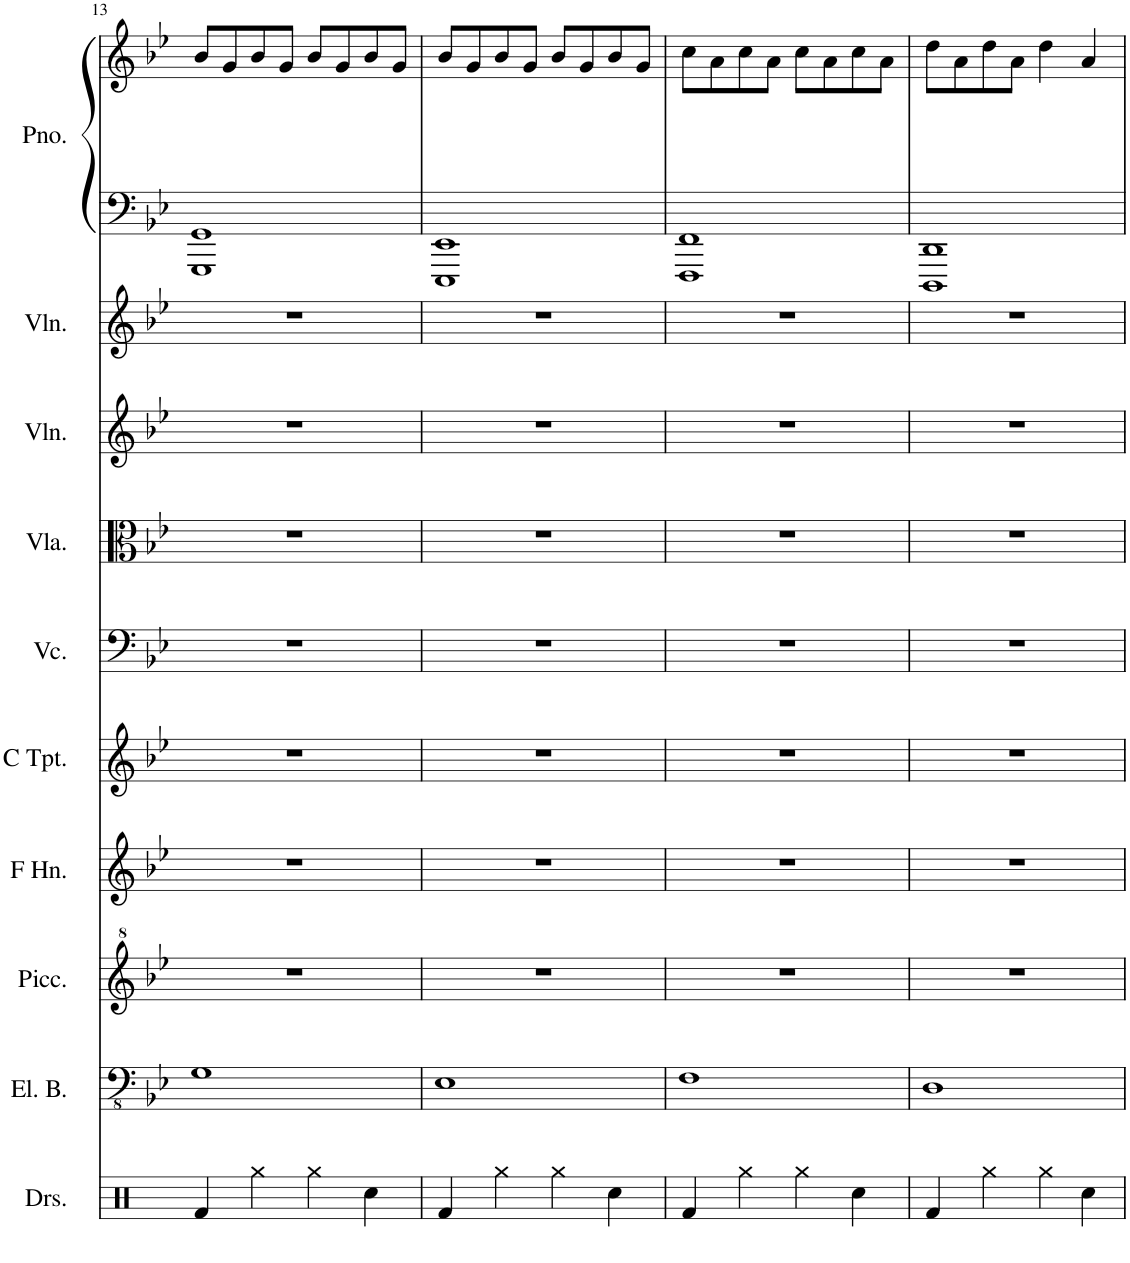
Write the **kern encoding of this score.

**kern	**kern	**kern	**kern	**kern	**kern	**kern	**kern	**kern	**kern	**kern
*part10	*part9	*part8	*part7	*part6	*part5	*part4	*part3	*part2	*part1	*part1
*staff11	*staff10	*staff9	*staff8	*staff7	*staff6	*staff5	*staff4	*staff3	*staff2	*staff1
*I"Drumset	*I"Electric Bass	*I"Piccolo	*I"Horn in F	*I"C Trumpet	*I"Violoncello	*I"Viola	*I"Violin	*I"Violin	*I"Piano	*
*I'Drs.	*I'El. B.	*I'Picc.	*	*I'C Tpt.	*I'Vc.	*I'Vla.	*I'Vln.	*I'Vln.	*I'Pno.	*
!!LO:PB:g=z
*clefX	*clefFv4	*clefG^2	*clefG2	*clefG2	*clefF4	*clefC3	*clefG2	*clefG2	*clefF4	*clefG2
*	*	*ITrd-7c-12	*ITrd4c7	*	*	*	*	*	*	*
*k[]	*k[b-e-]	*k[b-e-]	*k[b-e-]	*k[b-e-]	*k[b-e-]	*k[b-e-]	*k[b-e-]	*k[b-e-]	*k[b-e-]	*k[b-e-]
*M4/4	*M4/4	*M4/4	*M4/4	*M4/4	*M4/4	*M4/4	*M4/4	*M4/4	*M4/4	*M4/4
=13	=13	=13	=13	=13	=13	=13	=13	=13	=13	=13
*	*	*	*	*	*	*	*	*	*^	*
4Rf/	1GG	1r	1r	1r	1r	1r	1r	1r	1GG	1GGG	8b-/L
.	.	.	.	.	.	.	.	.	.	.	8g/
4Rgg\	.	.	.	.	.	.	.	.	.	.	8b-/
.	.	.	.	.	.	.	.	.	.	.	8g/J
4Rgg\	.	.	.	.	.	.	.	.	.	.	8b-/L
.	.	.	.	.	.	.	.	.	.	.	8g/
4Rcc\	.	.	.	.	.	.	.	.	.	.	8b-/
.	.	.	.	.	.	.	.	.	.	.	8g/J
=14	=14	=14	=14	=14	=14	=14	=14	=14	=14	=14	=14
4Rf/	1EE-	1r	1r	1r	1r	1r	1r	1r	1EE-	1EEE-	8b-/L
.	.	.	.	.	.	.	.	.	.	.	8g/
4Rgg\	.	.	.	.	.	.	.	.	.	.	8b-/
.	.	.	.	.	.	.	.	.	.	.	8g/J
4Rgg\	.	.	.	.	.	.	.	.	.	.	8b-/L
.	.	.	.	.	.	.	.	.	.	.	8g/
4Rcc\	.	.	.	.	.	.	.	.	.	.	8b-/
.	.	.	.	.	.	.	.	.	.	.	8g/J
=15	=15	=15	=15	=15	=15	=15	=15	=15	=15	=15	=15
4Rf/	1FF	1r	1r	1r	1r	1r	1r	1r	1FF	1FFF	8cc\L
.	.	.	.	.	.	.	.	.	.	.	8a\
4Rgg\	.	.	.	.	.	.	.	.	.	.	8cc\
.	.	.	.	.	.	.	.	.	.	.	8a\J
4Rgg\	.	.	.	.	.	.	.	.	.	.	8cc\L
.	.	.	.	.	.	.	.	.	.	.	8a\
4Rcc\	.	.	.	.	.	.	.	.	.	.	8cc\
.	.	.	.	.	.	.	.	.	.	.	8a\J
=16	=16	=16	=16	=16	=16	=16	=16	=16	=16	=16	=16
4Rf/	1DD	1r	1r	1r	1r	1r	1r	1r	1DD	1DDD	8dd\L
.	.	.	.	.	.	.	.	.	.	.	8a\
4Rgg\	.	.	.	.	.	.	.	.	.	.	8dd\
.	.	.	.	.	.	.	.	.	.	.	8a\J
4Rgg\	.	.	.	.	.	.	.	.	.	.	4dd\
4Rcc\	.	.	.	.	.	.	.	.	.	.	4a/
*	*	*	*	*	*	*	*	*	*v	*v	*
=	=	=	=	=	=	=	=	=	=	=
*-	*-	*-	*-	*-	*-	*-	*-	*-	*-	*-
